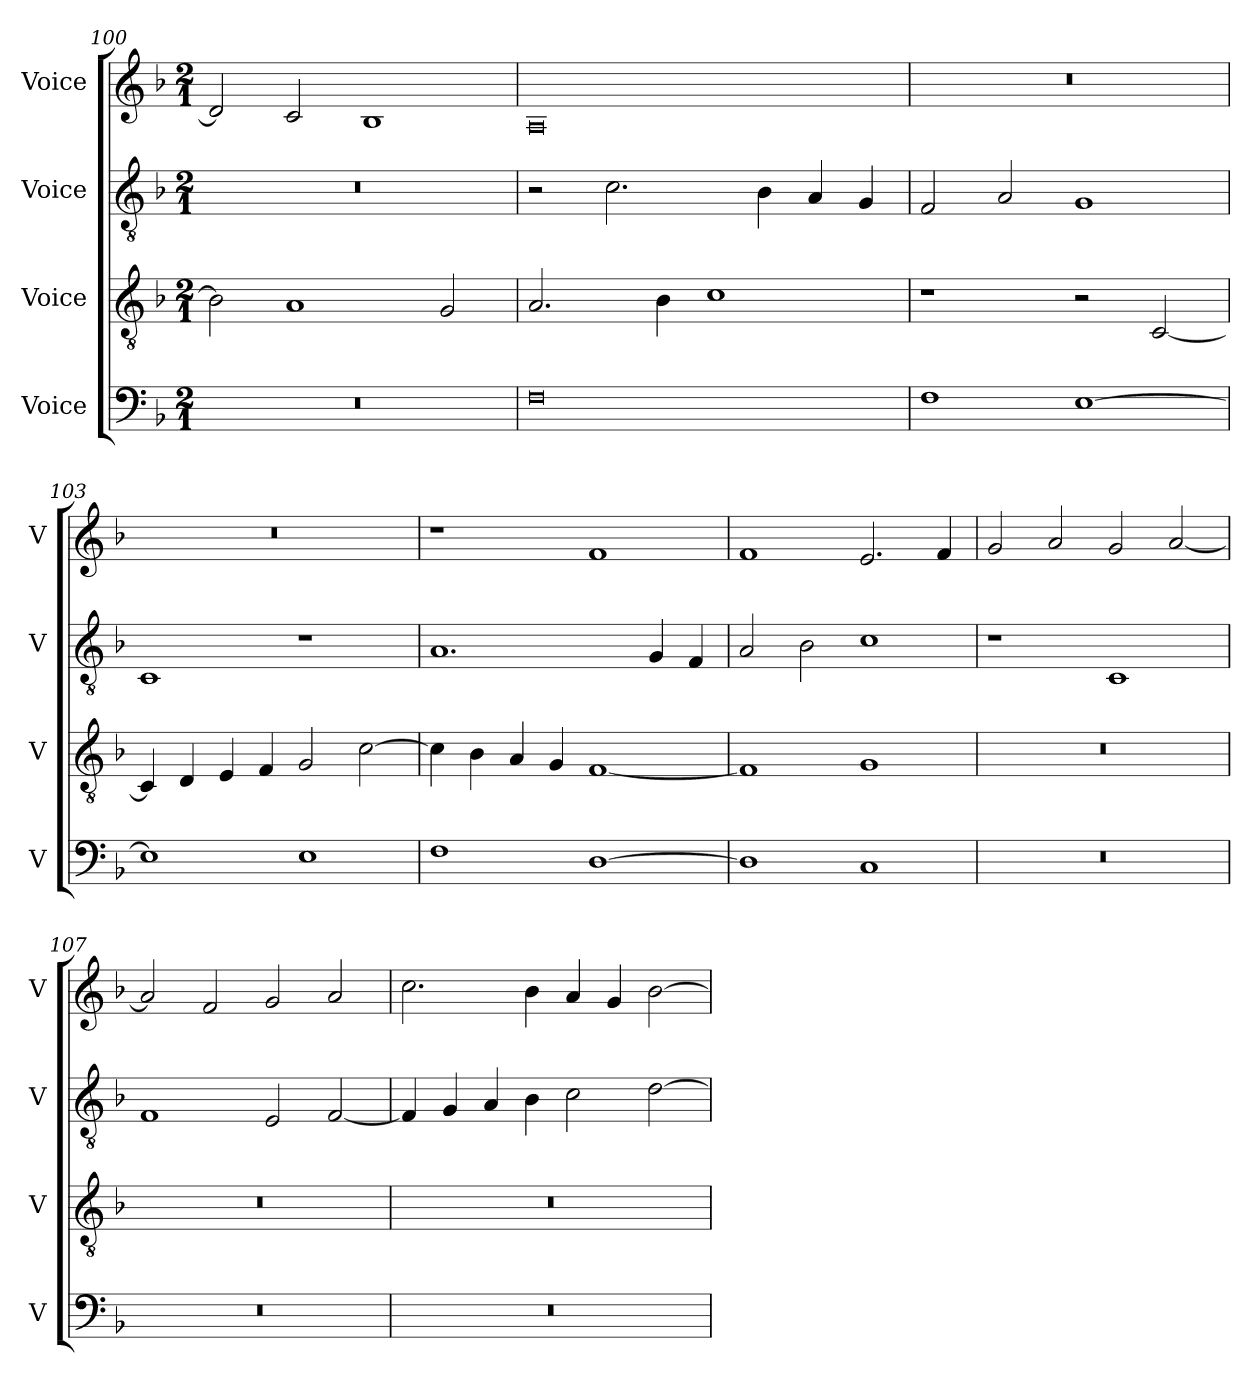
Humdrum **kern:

**kern	**kern	**kern	**kern
*part4	*part3	*part2	*part1
*staff4	*staff3	*staff2	*staff1
*I"Voice	*I"Voice	*I"Voice	*I"Voice
*I'V	*I'V	*I'V	*I'V
!!LO:LB:g=z
*clefF4	*clefGv2	*clefGv2	*clefG2
*k[b-]	*k[b-]	*k[b-]	*k[b-]
*M2/1	*M2/1	*M2/1	*M2/1
=100	=100	=100	=100
0r	2B-\]	0r	2d/]
.	1A	.	2c/
.	.	.	1B-
.	2G/	.	.
=101	=101	=101	=101
0F	2.A/	2r	0A
.	.	2.c\	.
.	4B-\	.	.
.	1c	.	.
.	.	4B-\	.
.	.	4A/	.
.	.	4G/	.
=102	=102	=102	=102
1F	1r	2F/	0r
.	.	2A/	.
[1E	2r	1G	.
.	[2C/	.	.
!!LO:LB:g=z
=103	=103	=103	=103
1E]	4C/]	1C	0r
.	4D/	.	.
.	4E/	.	.
.	4F/	.	.
1E	2G/	1r	.
.	[2c\	.	.
=104	=104	=104	=104
1F	4c\]	1.A	1r
.	4B-\	.	.
.	4A/	.	.
.	4G/	.	.
[1D	[1F	.	1f
.	.	4G/	.
.	.	4F/	.
=105	=105	=105	=105
1D]	1F]	2A/	1f
.	.	2B-\	.
1C	1G	1c	2.e/
.	.	.	4f/
!!LO:PB:g=z
=106	=106	=106	=106
0r	0r	1r	2g/
.	.	.	2a/
.	.	1C	2g/
.	.	.	[2a/
=107	=107	=107	=107
0r	0r	1F	2a/]
.	.	.	2f/
.	.	2E/	2g/
.	.	[2F/	2a/
=108	=108	=108	=108
0r	0r	4F/]	2.cc\
.	.	4G/	.
.	.	4A/	.
.	.	4B-\	4b-\
.	.	2c\	4a/
.	.	.	4g/
.	.	[2d\	[2b-\
=	=	=	=
*-	*-	*-	*-
